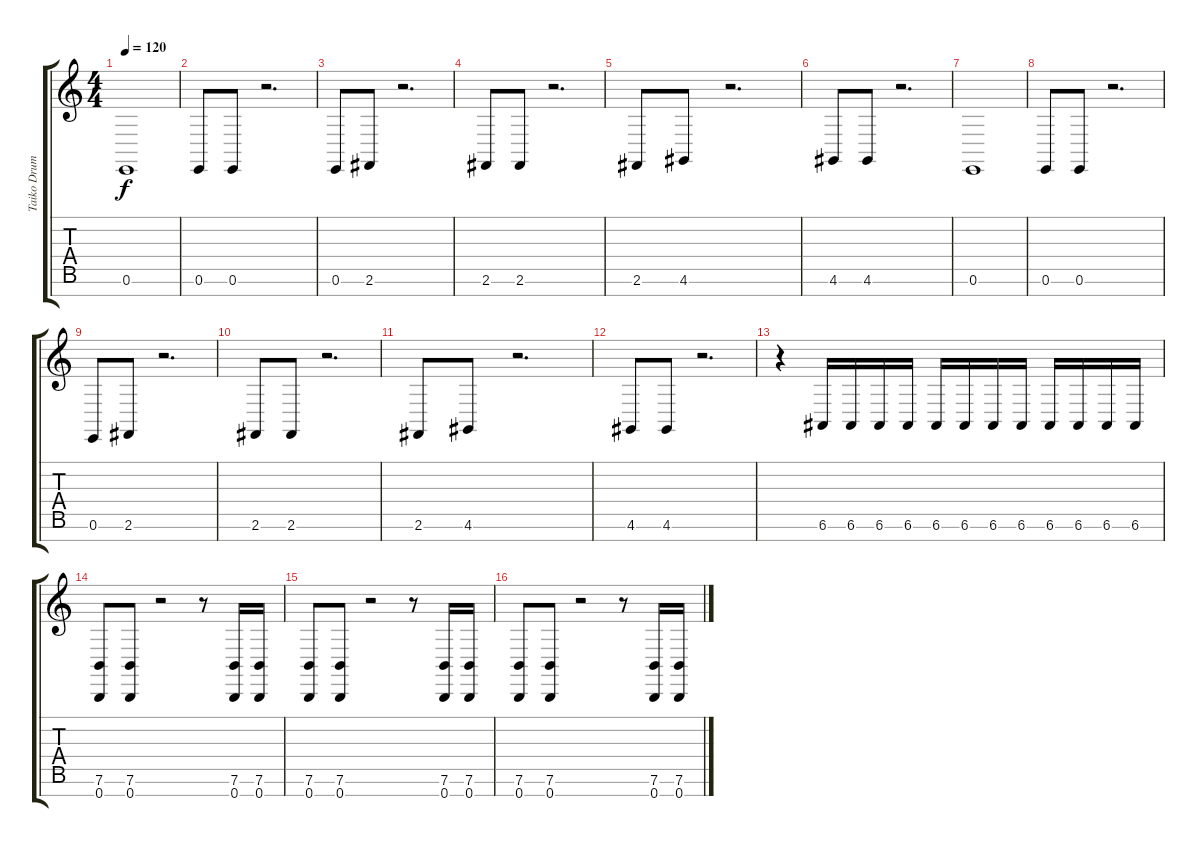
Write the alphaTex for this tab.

\track ("Taiko Drum (Left)" "Taiko Drum") {instrument taikodrum}
\staff {score tabs}
\tuning (E4 B3 G3 D3 A2 E2 B1) {hide}
\ts (4 4)
\tempo 120
\clef g2
\ks c
0.6.1{dy f instrument taikodrum} |
0.6.8 0.6.8 r.2{d} |
0.6.8 2.6.8 r.2{d} |
2.6.8 2.6.8 r.2{d} |
2.6.8 4.6.8 r.2{d} |
4.6.8 4.6.8 r.2{d} |
0.6.1 |
0.6.8 0.6.8 r.2{d} |
0.6.8 2.6.8 r.2{d} |
2.6.8 2.6.8 r.2{d} |
2.6.8 4.6.8 r.2{d} |
4.6.8 4.6.8 r.2{d} |
r.4{volume 0} 6.6.16{volume 11} 6.6.16 6.6.16 6.6.16 6.6.16 6.6.16 6.6.16 6.6.16 6.6.16 6.6.16 6.6.16 6.6.16 |
(7.6 0.7).8 (7.6 0.7).8 r.2 r.8 (7.6 0.7).16 (7.6 0.7).16 |
(7.6 0.7).8 (7.6 0.7).8 r.2 r.8 (7.6 0.7).16 (7.6 0.7).16 |
(7.6 0.7).8 (7.6 0.7).8 r.2 r.8 (7.6 0.7).16 (7.6 0.7).16
